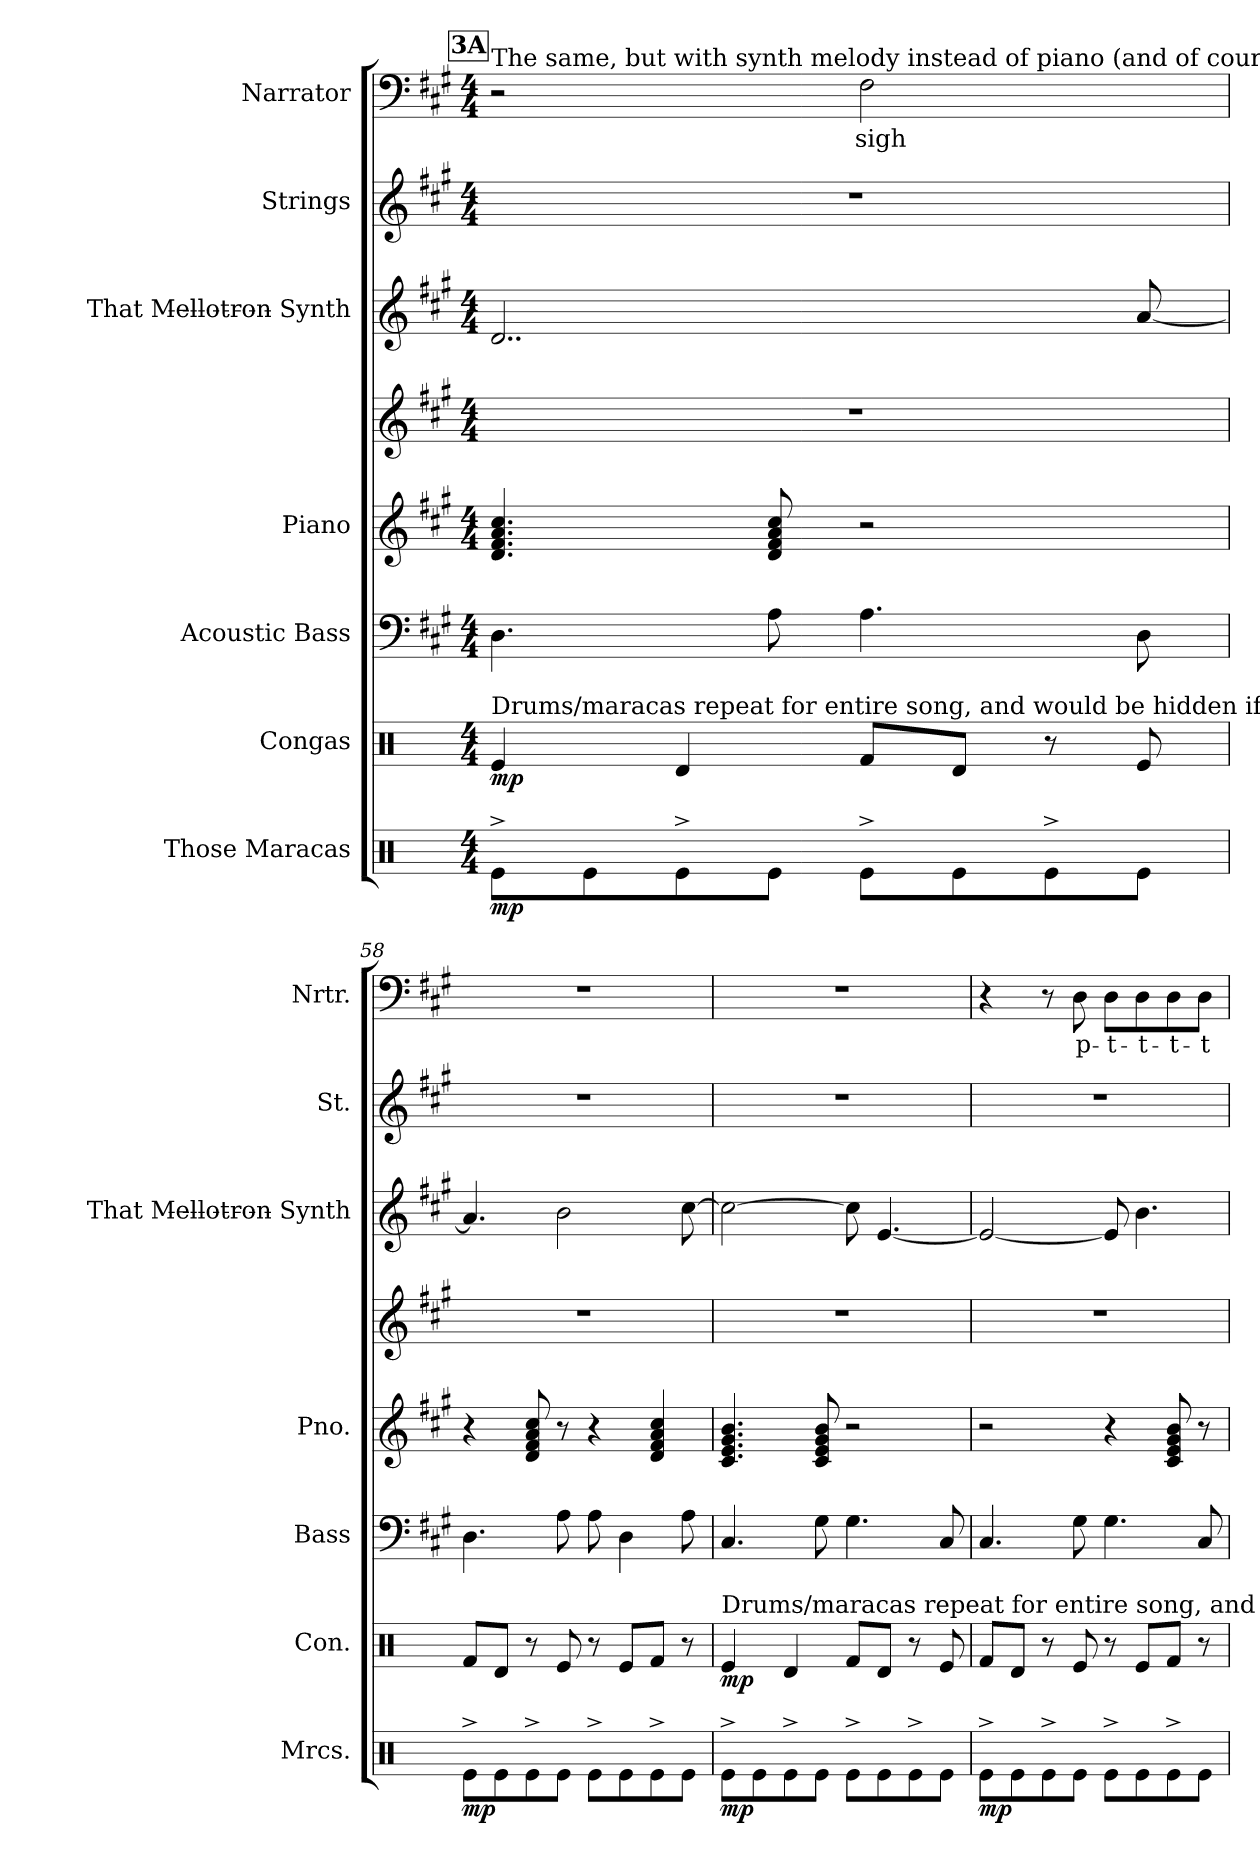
**kern	**dynam	**kern	**dynam	**kern	**kern	**kern	**kern	**kern	**kern	**text
*part7	*part7	*part6	*part6	*part5	*part4	*part4	*part3	*part2	*part1	*part1
*staff8	*staff8	*staff7	*staff7	*staff6	*staff5	*staff4	*staff3	*staff2	*staff1	*staff1
*I"Those Maracas	*	*I"Congas	*	*I"Acoustic Bass	*I"Piano	*	*I"That M̵e̵l̵l̵o̵t̵r̵o̵n̵ Synth	*I"Strings	*I"Narrator	*
*I'Mrcs.	*	*I'Con.	*	*I'Bass	*I'Pno.	*	*I'That M̵e̵l̵l̵o̵t̵r̵o̵n̵ Synth	*I'St.	*I'Nrtr.	*
!!LO:PB:g=z
*clefX	*	*clefX	*	*clefF4	*clefG2	*clefG2	*clefG2	*clefG2	*clefF4	*
*	*	*	*	*ITrd7c12	*	*	*	*	*	*
*k[]	*	*k[]	*	*k[f#c#g#]	*k[f#c#g#]	*k[f#c#g#]	*k[f#c#g#]	*k[f#c#g#]	*k[f#c#g#]	*
*M4/4	*	*M4/4	*	*M4/4	*M4/4	*M4/4	*M4/4	*M4/4	*M4/4	*
!!LO:REH:place=s1:a:B:fs=14:t=3A
=57	=57	=57	=57	=57	=57	=57	=57	=57	=57	=57
!	!	!	!	!	!	!	!	!	!LO:TX:t=The same, but with synth melody instead of piano (and of course, the Narrator)	!
!	!	!LO:TX:a:t=Drums/maracas repeat for entire song, and would be hidden if MS4 wasn't MS4.	!	!	!	!	!	!	!	!
!	!LO:DY:b	!	!LO:DY:b	!	!	!	!	!	!	!
8Re^\L	mp	4Re/	mp	4.DD\	4.d/ 4.f#/ 4.a/ 4.cc#/	1r	2..d/	1r	2r	.
8Re\	.	.	.	.	.	.	.	.	.	.
8Re^\	.	4Rd/	.	.	.	.	.	.	.	.
8Re\J	.	.	.	8AA\	8d/ 8f#/ 8a/ 8cc#/	.	.	.	.	.
!	!	!	!	!	!	!	!	!	!	!LO:LY:b
8Re^\L	.	8Rf/L	.	4.AA\	2r	.	.	.	2F#\	sigh
8Re\	.	8Rd/J	.	.	.	.	.	.	.	.
8Re^\	.	8r	.	.	.	.	.	.	.	.
8Re\J	.	8Re/	.	8DD\	.	.	[8a/	.	.	.
=58	=58	=58	=58	=58	=58	=58	=58	=58	=58	=58
!	!LO:DY:b	!	!	!	!	!	!	!	!	!
8Re^\L	mp	8Rf/L	.	4.DD\	4r	1r	4.a/]	1r	1r	.
8Re\	.	8Rd/J	.	.	.	.	.	.	.	.
8Re^\	.	8r	.	.	8d/ 8f#/ 8a/ 8cc#/	.	.	.	.	.
8Re\J	.	8Re/	.	8AA\	8r	.	2b\	.	.	.
8Re^\L	.	8r	.	8AA\	4r	.	.	.	.	.
8Re\	.	8Re/L	.	4DD\	.	.	.	.	.	.
8Re^\	.	8Rf/J	.	.	4d/ 4f#/ 4a/ 4cc#/	.	.	.	.	.
8Re\J	.	8r	.	8AA\	.	.	[8cc#\	.	.	.
=59	=59	=59	=59	=59	=59	=59	=59	=59	=59	=59
!	!	!LO:TX:a:t=Drums/maracas repeat for entire song, and would be hidden if MS4 wasn't MS4.	!	!	!	!	!	!	!	!
!	!LO:DY:b	!	!LO:DY:b	!	!	!	!	!	!	!
8Re^\L	mp	4Re/	mp	4.CC#/	4.c#/ 4.e/ 4.g#/ 4.b/	1r	2cc#\_	1r	1r	.
8Re\	.	.	.	.	.	.	.	.	.	.
8Re^\	.	4Rd/	.	.	.	.	.	.	.	.
8Re\J	.	.	.	8GG#\	8c#/ 8e/ 8g#/ 8b/	.	.	.	.	.
8Re^\L	.	8Rf/L	.	4.GG#\	2r	.	8cc#\]	.	.	.
8Re\	.	8Rd/J	.	.	.	.	[4.e/	.	.	.
8Re^\	.	8r	.	.	.	.	.	.	.	.
8Re\J	.	8Re/	.	8CC#/	.	.	.	.	.	.
=60	=60	=60	=60	=60	=60	=60	=60	=60	=60	=60
!	!LO:DY:b	!	!	!	!	!	!	!	!	!
8Re^\L	mp	8Rf/L	.	4.CC#/	2r	1r	2e/_	1r	4r	.
8Re\	.	8Rd/J	.	.	.	.	.	.	.	.
8Re^\	.	8r	.	.	.	.	.	.	8r	.
!	!	!	!	!	!	!	!	!	!	!LO:LY:b
8Re\J	.	8Re/	.	8GG#\	.	.	.	.	8D\	p-
!	!	!	!	!	!	!	!	!	!	!LO:LY:b
8Re^\L	.	8r	.	4.GG#\	4r	.	8e/]	.	8D\L	-t-
!	!	!	!	!	!	!	!	!	!	!LO:LY:b
8Re\	.	8Re/L	.	.	.	.	4.b\	.	8D\	-t-
!	!	!	!	!	!	!	!	!	!	!LO:LY:b
8Re^\	.	8Rf/J	.	.	8c#/ 8e/ 8g#/ 8b/	.	.	.	8D\	-t-
!	!	!	!	!	!	!	!	!	!	!LO:LY:b
8Re\J	.	8r	.	8CC#/	8r	.	.	.	8D\J	-t
=	=	=	=	=	=	=	=	=	=	=
*-	*-	*-	*-	*-	*-	*-	*-	*-	*-	*-
